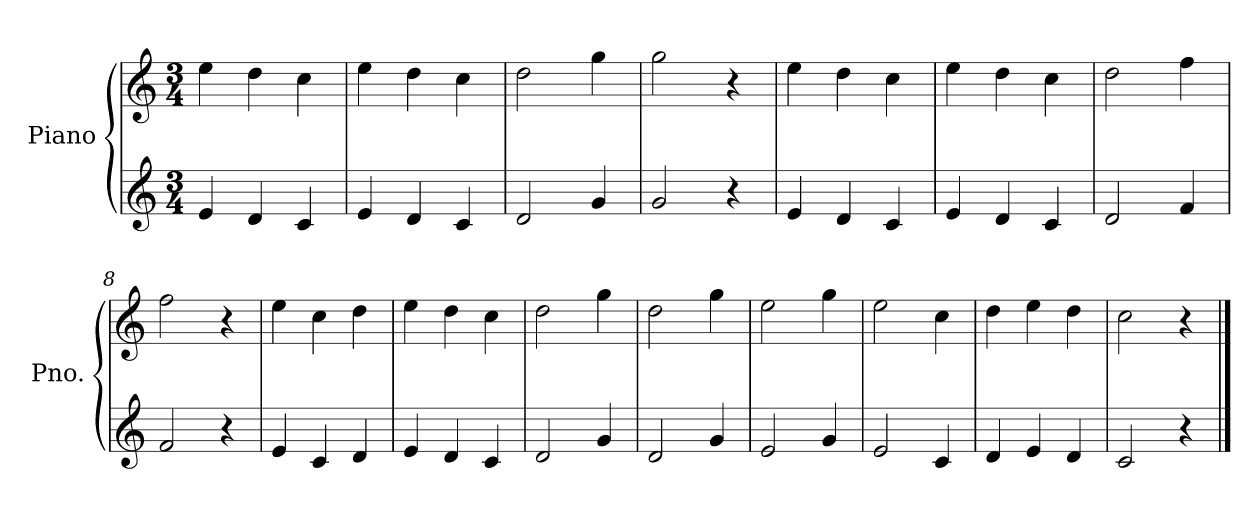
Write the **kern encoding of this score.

**kern	**kern
*part1	*part1
*staff2	*staff1
*I"Piano	*
*I'Pno.	*
*clefG2	*clefG2
*k[]	*k[]
*M3/4	*M3/4
=1	=1
4e/	4ee\
4d/	4dd\
4c/	4cc\
=2	=2
4e/	4ee\
4d/	4dd\
4c/	4cc\
=3	=3
2d/	2dd\
4g/	4gg\
=4	=4
2g/	2gg\
4r	4r
=5	=5
4e/	4ee\
4d/	4dd\
4c/	4cc\
=6	=6
4e/	4ee\
4d/	4dd\
4c/	4cc\
=7	=7
2d/	2dd\
4f/	4ff\
=8	=8
2f/	2ff\
4r	4r
!!LO:LB:g=z
=9	=9
4e/	4ee\
4c/	4cc\
4d/	4dd\
=10	=10
4e/	4ee\
4d/	4dd\
4c/	4cc\
=11	=11
2d/	2dd\
4g/	4gg\
=12	=12
2d/	2dd\
4g/	4gg\
=13	=13
2e/	2ee\
4g/	4gg\
=14	=14
2e/	2ee\
4c/	4cc\
=15	=15
4d/	4dd\
4e/	4ee\
4d/	4dd\
=16	=16
2c/	2cc\
4r	4r
==	==
*-	*-
